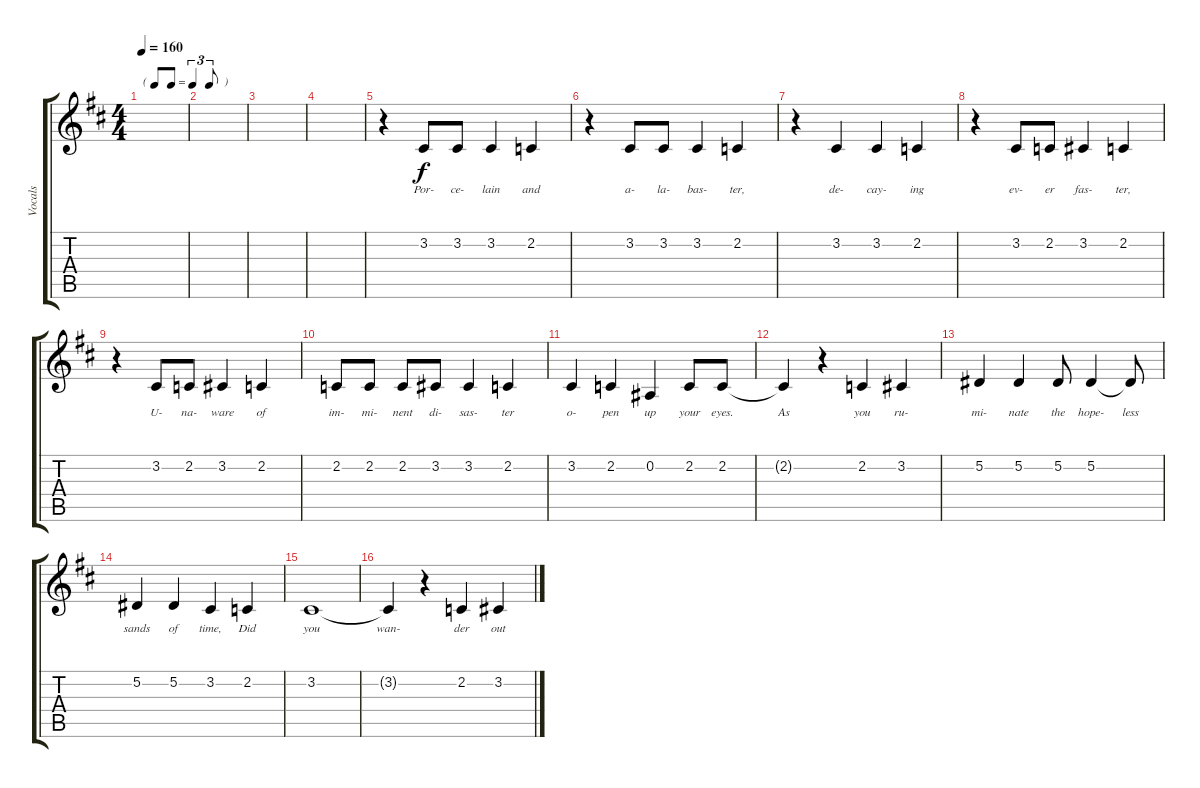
\track ("Vocals" "Vocals") {instrument oboe}
\staff {score tabs}
\tuning (Eb4 Bb3 Gb3 Db3 Ab2 Eb2) {hide}
\ts (4 4)
\tf triplet8th
\tempo 160
\clef g2
\ks d
|
|
|
|
r.4 3.2.8{lyrics (0 "Por-") lyrics (1 "") lyrics (2 "") lyrics (3 "") lyrics (4 "")} 3.2.8{lyrics (0 "ce-") lyrics (1 "") lyrics (2 "") lyrics (3 "") lyrics (4 "")} 3.2.4{lyrics (0 "lain") lyrics (1 "") lyrics (2 "") lyrics (3 "") lyrics (4 "")} 2.2.4{lyrics (0 "and") lyrics (1 "") lyrics (2 "") lyrics (3 "") lyrics (4 "")} |
r.4 3.2.8{lyrics (0 "a-") lyrics (1 "") lyrics (2 "") lyrics (3 "") lyrics (4 "")} 3.2.8{lyrics (0 "la-") lyrics (1 "") lyrics (2 "") lyrics (3 "") lyrics (4 "")} 3.2.4{lyrics (0 "bas-") lyrics (1 "") lyrics (2 "") lyrics (3 "") lyrics (4 "")} 2.2.4{lyrics (0 "ter,") lyrics (1 "") lyrics (2 "") lyrics (3 "") lyrics (4 "")} |
r.4 3.2.4{lyrics (0 "de-") lyrics (1 "") lyrics (2 "") lyrics (3 "") lyrics (4 "")} 3.2.4{lyrics (0 "cay-") lyrics (1 "") lyrics (2 "") lyrics (3 "") lyrics (4 "")} 2.2.4{lyrics (0 "ing") lyrics (1 "") lyrics (2 "") lyrics (3 "") lyrics (4 "")} |
r.4 3.2.8{lyrics (0 "ev-") lyrics (1 "") lyrics (2 "") lyrics (3 "") lyrics (4 "")} 2.2.8{lyrics (0 "er") lyrics (1 "") lyrics (2 "") lyrics (3 "") lyrics (4 "")} 3.2.4{lyrics (0 "fas-") lyrics (1 "") lyrics (2 "") lyrics (3 "") lyrics (4 "")} 2.2.4{lyrics (0 "ter,") lyrics (1 "") lyrics (2 "") lyrics (3 "") lyrics (4 "")} |
r.4 3.2.8{lyrics (0 "U-") lyrics (1 "") lyrics (2 "") lyrics (3 "") lyrics (4 "")} 2.2.8{lyrics (0 "na-") lyrics (1 "") lyrics (2 "") lyrics (3 "") lyrics (4 "")} 3.2.4{lyrics (0 "ware") lyrics (1 "") lyrics (2 "") lyrics (3 "") lyrics (4 "")} 2.2.4{lyrics (0 "of") lyrics (1 "") lyrics (2 "") lyrics (3 "") lyrics (4 "")} |
2.2.8{lyrics (0 "im-") lyrics (1 "") lyrics (2 "") lyrics (3 "") lyrics (4 "")} 2.2.8{lyrics (0 "mi-") lyrics (1 "") lyrics (2 "") lyrics (3 "") lyrics (4 "")} 2.2.8{lyrics (0 "nent") lyrics (1 "") lyrics (2 "") lyrics (3 "") lyrics (4 "")} 3.2.8{lyrics (0 "di-") lyrics (1 "") lyrics (2 "") lyrics (3 "") lyrics (4 "")} 3.2.4{lyrics (0 "sas-") lyrics (1 "") lyrics (2 "") lyrics (3 "") lyrics (4 "")} 2.2.4{lyrics (0 "ter") lyrics (1 "") lyrics (2 "") lyrics (3 "") lyrics (4 "")} |
3.2.4{lyrics (0 "o-") lyrics (1 "") lyrics (2 "") lyrics (3 "") lyrics (4 "")} 2.2.4{lyrics (0 "pen") lyrics (1 "") lyrics (2 "") lyrics (3 "") lyrics (4 "")} 0.2.4{lyrics (0 "up") lyrics (1 "") lyrics (2 "") lyrics (3 "") lyrics (4 "")} 2.2.8{lyrics (0 "your") lyrics (1 "") lyrics (2 "") lyrics (3 "") lyrics (4 "")} 2.2.8{lyrics (0 "eyes.") lyrics (1 "") lyrics (2 "") lyrics (3 "") lyrics (4 "")} |
2.2{t}.4{lyrics (0 "As") lyrics (1 "") lyrics (2 "") lyrics (3 "") lyrics (4 "")} r.4 2.2.4{lyrics (0 "you") lyrics (1 "") lyrics (2 "") lyrics (3 "") lyrics (4 "")} 3.2.4{lyrics (0 "ru-") lyrics (1 "") lyrics (2 "") lyrics (3 "") lyrics (4 "")} |
5.2.4{lyrics (0 "mi-") lyrics (1 "") lyrics (2 "") lyrics (3 "") lyrics (4 "")} 5.2.4{lyrics (0 "nate") lyrics (1 "") lyrics (2 "") lyrics (3 "") lyrics (4 "")} 5.2.8{lyrics (0 "the") lyrics (1 "") lyrics (2 "") lyrics (3 "") lyrics (4 "")} 5.2.4{lyrics (0 "hope-") lyrics (1 "") lyrics (2 "") lyrics (3 "") lyrics (4 "")} 5.2{t}.8{lyrics (0 "less") lyrics (1 "") lyrics (2 "") lyrics (3 "") lyrics (4 "")} |
5.2.4{lyrics (0 "sands") lyrics (1 "") lyrics (2 "") lyrics (3 "") lyrics (4 "")} 5.2.4{lyrics (0 "of") lyrics (1 "") lyrics (2 "") lyrics (3 "") lyrics (4 "")} 3.2.4{lyrics (0 "time,") lyrics (1 "") lyrics (2 "") lyrics (3 "") lyrics (4 "")} 2.2.4{lyrics (0 "Did") lyrics (1 "") lyrics (2 "") lyrics (3 "") lyrics (4 "")} |
3.2.1{lyrics (0 "you") lyrics (1 "") lyrics (2 "") lyrics (3 "") lyrics (4 "")} |
3.2{t}.4{lyrics (0 "wan-") lyrics (1 "") lyrics (2 "") lyrics (3 "") lyrics (4 "")} r.4 2.2.4{lyrics (0 "der") lyrics (1 "") lyrics (2 "") lyrics (3 "") lyrics (4 "")} 3.2.4{lyrics (0 "out") lyrics (1 "") lyrics (2 "") lyrics (3 "") lyrics (4 "")}
